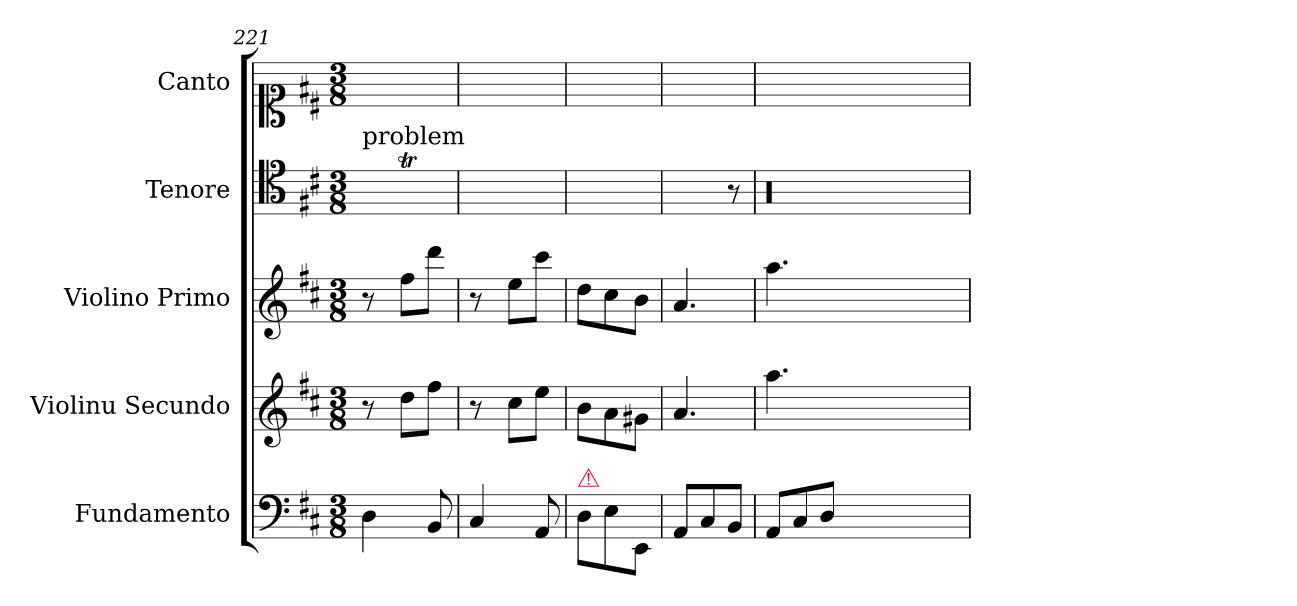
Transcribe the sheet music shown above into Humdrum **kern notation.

**kern	**kern	**dynam	**kern	**kern	**text	**kern
*part5	*part4	*part4	*part3	*part2	*part2	*part1
*staff5	*staff4	*staff4	*staff3	*staff2	*staff2	*staff1
*I"Fundamento	*I"Violinu Secundo	*	*I"Violino Primo	*I"Tenore	*	*I"Canto
*	*I'vl 2	*	*I'vl 1	*I'T	*	*
*clefF4	*clefG2	*	*clefG2	*clefC4	*	*clefC1
*k[f#c#]	*k[f#c#]	*	*k[f#c#]	*k[f#c#]	*	*k[f#c#]
*D:	*D:	*	*D:	*	*	*D:
*M3/8	*M3/8	*	*M3/8	*M3/8	*	*M3/8
=221	=221	=221	=221	=221	=221	=221
!	!	!	!	!LO:TX:a:t=problem	!	!
4D\	8r	.	8r	16f#\LLyy	Re-	4.ryy
.	.	.	.	16d\JJyy	.	.
.	8dd\L	.	8ff#\L	4dT\yy	.	.
8BB/	8ff#\J	.	8ddd\J	.	.	.
=222	=222	=222	=222	=222	=222	=222
4C#/	8r	.	8r	16e\LLyy	.	4.ryy
.	.	.	.	16c#\JJyy	.	.
.	8cc#\L	.	8ee\L	4c#\yy	.	.
8AA/	8ee\J	.	8ccc#\J	.	.	.
=223	=223	=223	=223	=223	=223	=223
!LO:TX:a:color=crimson:t=⚠	!	!	!	!	!	!
8D\L	8b\L	.	8dd\L	8B\Lyy	.	4.ryy
8E\	8a\	.	8cc#\	8A\yy	.	.
8EE/J	8g#X\J	.	8b\J	8G#X\Jyy	.	.
=224	=224	=224	=224	=224	=224	=224
!	!	!LO:DY:a	!	!	!	!
8AA/L	4.a/	for.	4.a/	4A\yy	-ges	4.ryy
8C#/	.	.	.	.	.	.
8BB/J	.	.	.	8r	.	.
=225	=225	=225	=225	=225	=225	=225
!	!	!	!	!LO:N:vis=00	!	!
8AA/L	4.aa\	.	4.aa\	1.r	.	4.ryy
8C#/	.	.	.	.	.	.
8D/J	.	.	.	.	.	.
1ryy	1ryy	.	1ryy	.	.	1ryy
8ryy	8ryy	.	8ryy	.	.	8ryy
=	=	=	=	=	=	=
*-	*-	*-	*-	*-	*-	*-
